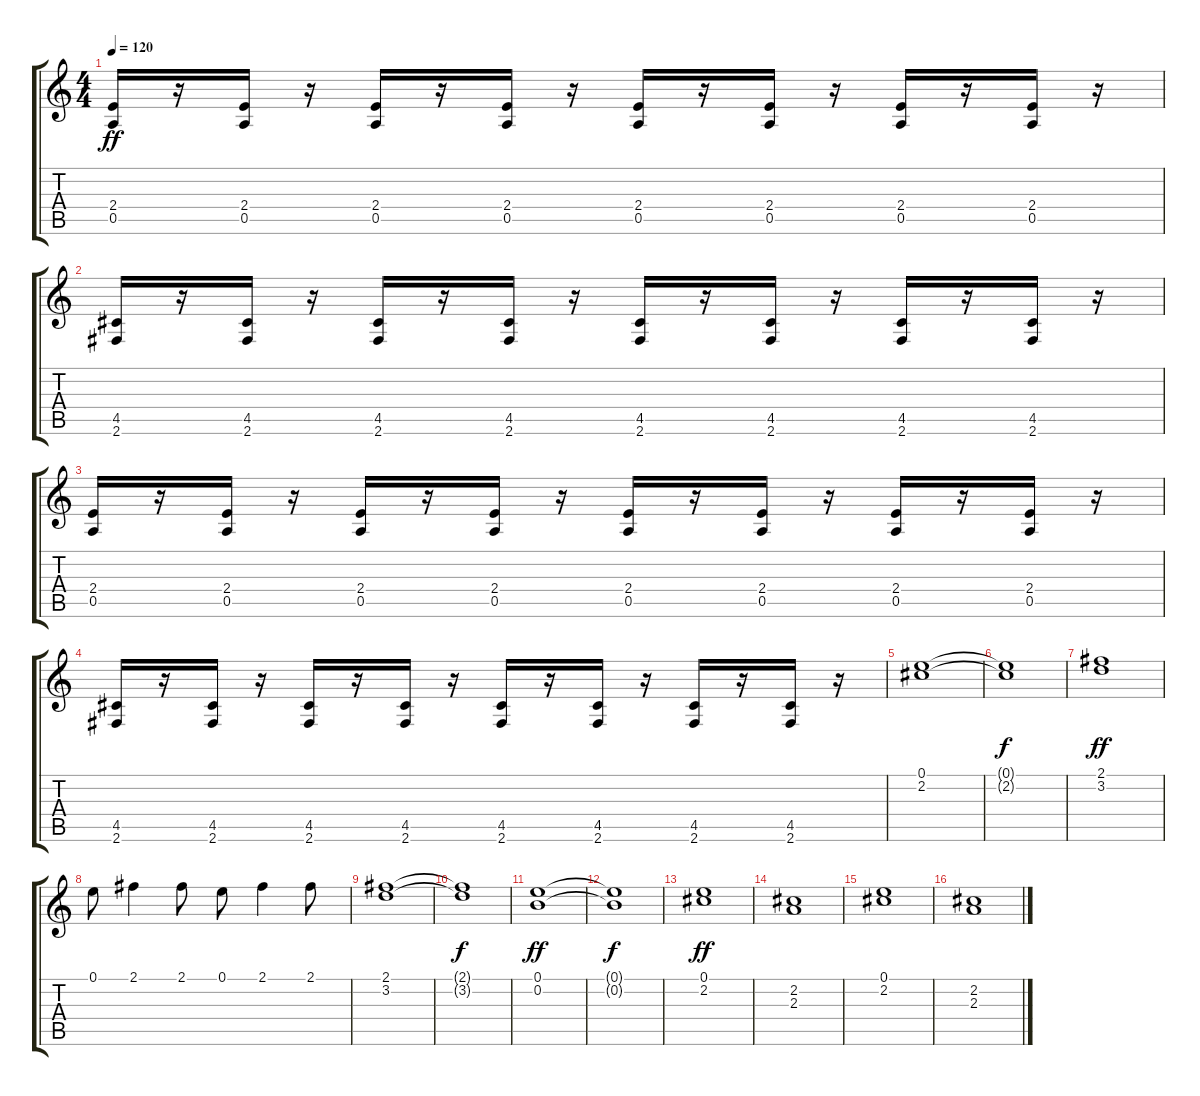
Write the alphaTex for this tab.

\track "" {instrument acousticguitarnylon}
\staff {score tabs}
\tuning (E4 B3 G3 D3 A2 E2) {hide}
\ts (4 4)
\tempo 120
\clef g2
\ks c
(2.4 0.5).16{dy ff} r.16 (2.4 0.5).16 r.16 (2.4 0.5).16 r.16 (2.4 0.5).16 r.16 (2.4 0.5).16 r.16 (2.4 0.5).16 r.16 (2.4 0.5).16 r.16 (2.4 0.5).16 r.16 |
(4.5 2.6).16 r.16 (4.5 2.6).16 r.16 (4.5 2.6).16 r.16 (4.5 2.6).16 r.16 (4.5 2.6).16 r.16 (4.5 2.6).16 r.16 (4.5 2.6).16 r.16 (4.5 2.6).16 r.16 |
(2.4 0.5).16 r.16 (2.4 0.5).16 r.16 (2.4 0.5).16 r.16 (2.4 0.5).16 r.16 (2.4 0.5).16 r.16 (2.4 0.5).16 r.16 (2.4 0.5).16 r.16 (2.4 0.5).16 r.16 |
(4.5 2.6).16 r.16 (4.5 2.6).16 r.16 (4.5 2.6).16 r.16 (4.5 2.6).16 r.16 (4.5 2.6).16 r.16 (4.5 2.6).16 r.16 (4.5 2.6).16 r.16 (4.5 2.6).16 r.16 |
(0.1 2.2).1 |
(0.1{t} 2.2{t}).1{dy f} |
(2.1 3.2).1{dy ff} |
0.1.8 2.1.4 2.1.8 0.1.8 2.1.4 2.1.8 |
(2.1 3.2).1 |
(2.1{t} 3.2{t}).1{dy f} |
(0.1 0.2).1{dy ff} |
(0.1{t} 0.2{t}).1{dy f} |
(0.1 2.2).1{dy ff} |
(2.2 2.3).1 |
(0.1 2.2).1 |
(2.2 2.3).1
